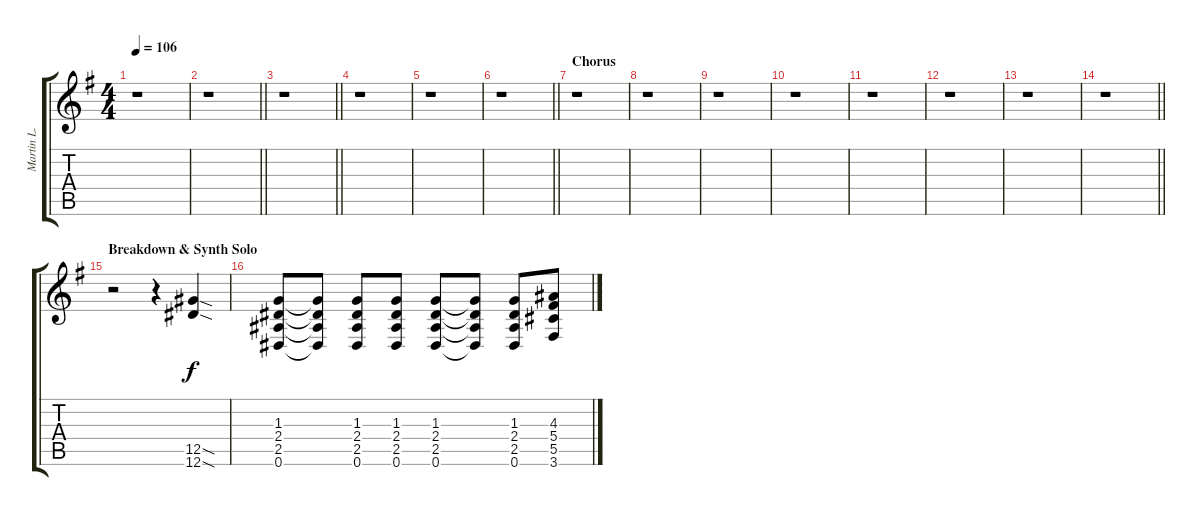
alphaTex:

\track ("Martin L. Gore (Distored)" "Martin L. ") {instrument distortionguitar}
\staff {score tabs}
\tuning (Eb4 Bb3 Gb3 Db3 Ab2 Eb2) {hide}
\ts (4 4)
\tempo 106
\clef g2
\ks g
r.1{dy f} |
\barLineRight lightlight
r.1 |
\barLineRight lightlight
r.1 |
r.1 |
r.1 |
\barLineRight lightlight
r.1 |
\section ("" "Chorus")
r.1 |
r.1 |
r.1 |
r.1 |
r.1 |
r.1 |
r.1 |
\barLineRight lightlight
r.1 |
\section ("" "Breakdown & Synth Solo")
r.2 r.4 (12.5{sod} 12.6{sod}).4 |
(1.3 2.4 2.5 0.6).8 (1.3{t} 2.4{t} 2.5{t} 0.6{t}).8 (1.3 2.4 2.5 0.6).8 (1.3 2.4 2.5 0.6).8 (1.3 2.4 2.5 0.6).8 (1.3{t} 2.4{t} 2.5{t} 0.6{t}).8 (1.3 2.4 2.5 0.6).8 (4.3 5.4 5.5 3.6).8
